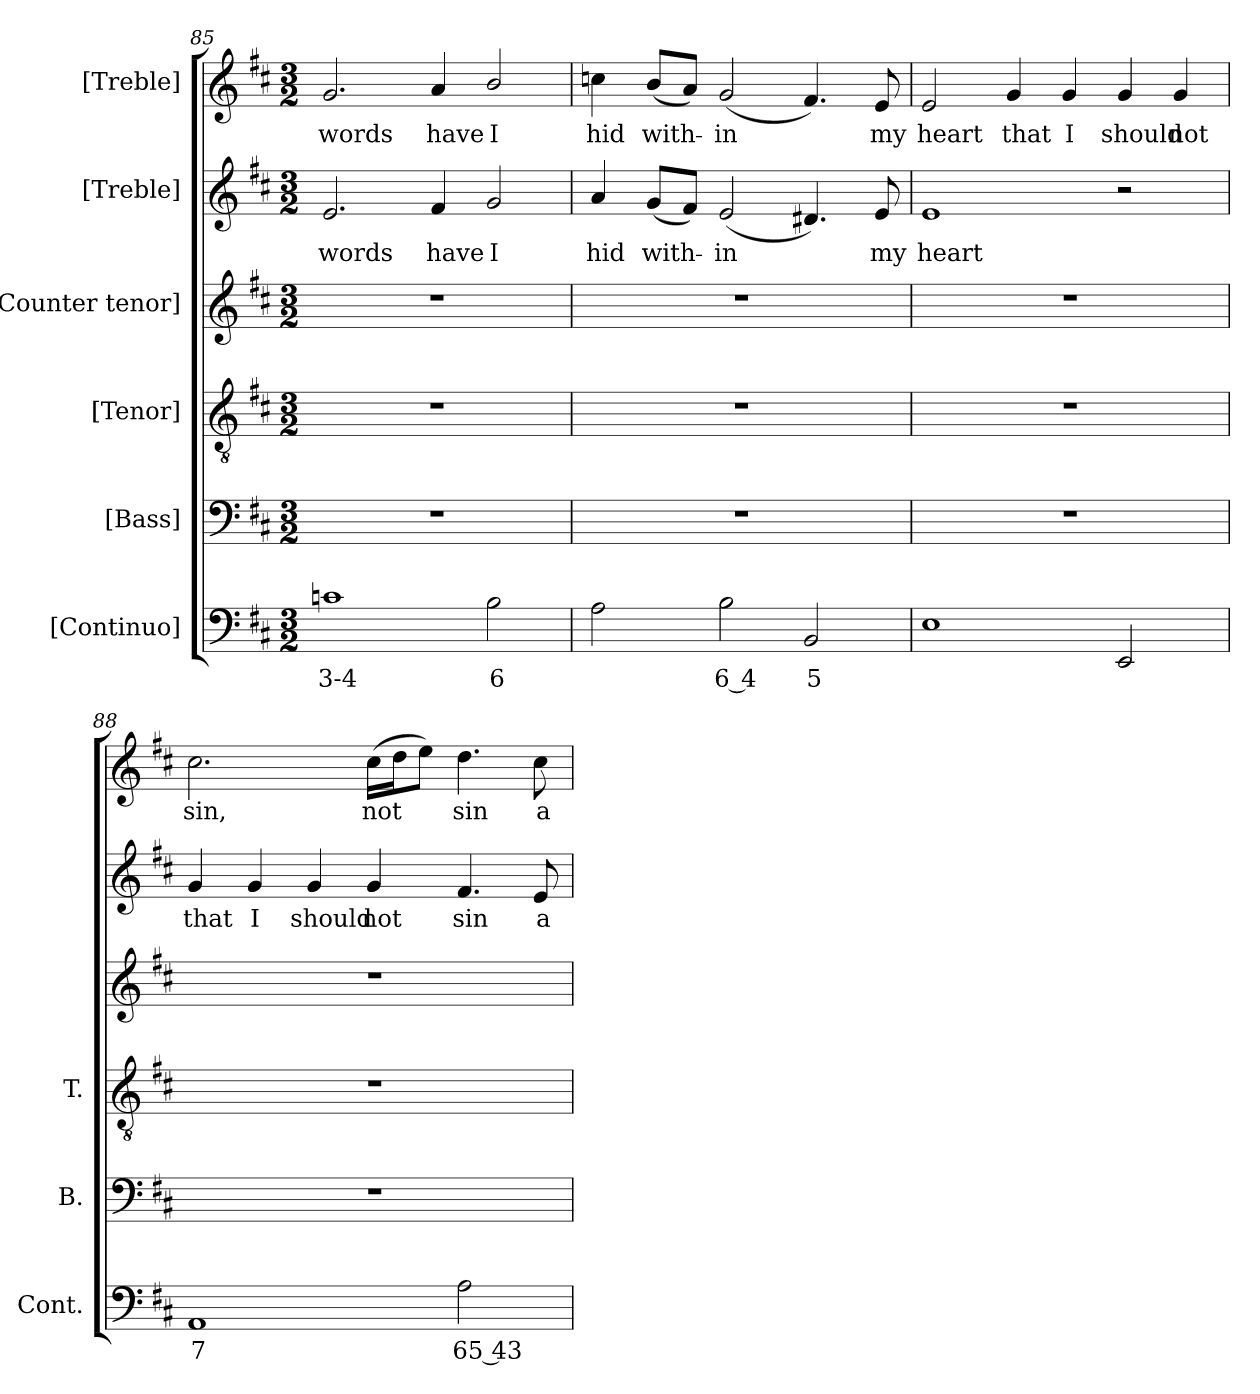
**kern	**text	**kern	**kern	**kern	**kern	**text	**kern	**text
*part6	*part6	*part5	*part4	*part3	*part2	*part2	*part1	*part1
*staff6	*staff6	*staff5	*staff4	*staff3	*staff2	*staff2	*staff1	*staff1
*I"[Continuo]	*	*I"[Bass]	*I"[Tenor]	*I"[Counter tenor]	*I"[Treble]	*	*I"[Treble]	*
*I'Cont.	*	*I'B.	*I'T.	*	*	*	*	*
*clefF4	*	*clefF4	*clefGv2	*clefG2	*clefG2	*	*clefG2	*
*	*	*	*ITrd7c12	*	*	*	*	*
*k[f#c#]	*	*k[f#c#]	*k[f#c#]	*k[f#c#]	*k[f#c#]	*	*k[f#c#]	*
*D:	*	*D:	*D:	*D:	*D:	*	*D:	*
*M3/2	*	*M3/2	*M3/2	*M3/2	*M3/2	*	*M3/2	*
=85	=85	=85	=85	=85	=85	=85	=85	=85
!	!LO:LY:b:color=#000000	!LO:N:vis=1	!LO:N:vis=1	!LO:N:vis=1	!	!	!	!
!	!	!	!	!	!	!LO:LY:b:color=#000000	!	!
!	!	!	!	!	!	!	!	!LO:LY:b:color=#000000
1cni	3-4	1.r	1.r	1.r	2.ei/	words	2.gi/	words
!	!	!	!	!	!	!LO:LY:b:color=#000000	!	!
!	!	!	!	!	!	!	!	!LO:LY:b:color=#000000
.	.	.	.	.	4f#i/	have	4ai/	have
!	!LO:LY:b:color=#000000	!	!	!	!	!	!	!
!	!	!	!	!	!	!LO:LY:b:color=#000000	!	!
!	!	!	!	!	!	!	!	!LO:LY:b:color=#000000
2Bi\	6	.	.	.	2gi/	I	2bi/	I
=86	=86	=86	=86	=86	=86	=86	=86	=86
!	!	!LO:N:vis=1	!LO:N:vis=1	!LO:N:vis=1	!	!	!	!
!	!	!	!	!	!	!LO:LY:b:color=#000000	!	!
!	!	!	!	!	!	!	!	!LO:LY:b:color=#000000
2Ai\	.	1.r	1.r	1.r	4ai/	hid	4ccni\	hid
!	!	!	!	!	!	!LO:LY:b:color=#000000	!	!
!	!	!	!	!	!	!	!	!LO:LY:b:color=#000000
.	.	.	.	.	(8gi/L	with-	(8bi/L	with-
.	.	.	.	.	8f#i/J)	.	8ai/J)	.
!	!LO:LY:b:color=#000000	!	!	!	!	!	!	!
!	!	!	!	!	!	!LO:LY:b:color=#000000	!	!
!	!	!	!	!	!	!	!	!LO:LY:b:color=#000000
2Bi\	6 4	.	.	.	(2ei/	-in	(2gi/	-in
!	!LO:LY:b:color=#000000	!	!	!	!	!	!	!
2BBi/	5	.	.	.	4.d#Xi/)	.	4.f#i/)	.
!	!	!	!	!	!	!LO:LY:b:color=#000000	!	!
!	!	!	!	!	!	!	!	!LO:LY:b:color=#000000
.	.	.	.	.	8ei/	my	8ei/	my
=87	=87	=87	=87	=87	=87	=87	=87	=87
!	!	!LO:N:vis=1	!LO:N:vis=1	!LO:N:vis=1	!	!	!	!
!	!	!	!	!	!	!LO:LY:b:color=#000000	!	!
!	!	!	!	!	!	!	!	!LO:LY:b:color=#000000
1Ei	.	1.r	1.r	1.r	1ei	heart	2ei/	heart
!	!	!	!	!	!	!	!	!LO:LY:b:color=#000000
.	.	.	.	.	.	.	4gi/	that
!	!	!	!	!	!	!	!	!LO:LY:b:color=#000000
.	.	.	.	.	.	.	4gi/	I
!	!	!	!	!	!	!	!	!LO:LY:b:color=#000000
2EEi/	.	.	.	.	2r	.	4gi/	should
!	!	!	!	!	!	!	!	!LO:LY:b:color=#000000
.	.	.	.	.	.	.	4gi/	not
!!LO:LB:g=z
=88	=88	=88	=88	=88	=88	=88	=88	=88
!	!LO:LY:b:color=#000000	!LO:N:vis=1	!LO:N:vis=1	!LO:N:vis=1	!	!	!	!
!	!	!	!	!	!	!LO:LY:b:color=#000000	!	!
!	!	!	!	!	!	!	!	!LO:LY:b:color=#000000
1AAi	7	1.r	1.r	1.r	4gi/	that	2.cc#i\	sin,
!	!	!	!	!	!	!LO:LY:b:color=#000000	!	!
.	.	.	.	.	4gi/	I	.	.
!	!	!	!	!	!	!LO:LY:b:color=#000000	!	!
.	.	.	.	.	4gi/	should	.	.
!	!	!	!	!	!	!LO:LY:b:color=#000000	!	!
!	!	!	!	!	!	!	!	!LO:LY:b:color=#000000
.	.	.	.	.	4gi/	not	(16cc#i\LL	not
.	.	.	.	.	.	.	16ddi\J	.
.	.	.	.	.	.	.	8eei\J)	.
!	!LO:LY:b:color=#000000	!	!	!	!	!	!	!
!	!	!	!	!	!	!LO:LY:b:color=#000000	!	!
!	!	!	!	!	!	!	!	!LO:LY:b:color=#000000
2Ai\	65 43	.	.	.	4.f#i/	sin	4.ddi\	sin
!	!	!	!	!	!	!LO:LY:b:color=#000000	!	!
!	!	!	!	!	!	!	!	!LO:LY:b:color=#000000
.	.	.	.	.	8ei/	a-	8cc#i\	a-
=	=	=	=	=	=	=	=	=
*-	*-	*-	*-	*-	*-	*-	*-	*-
